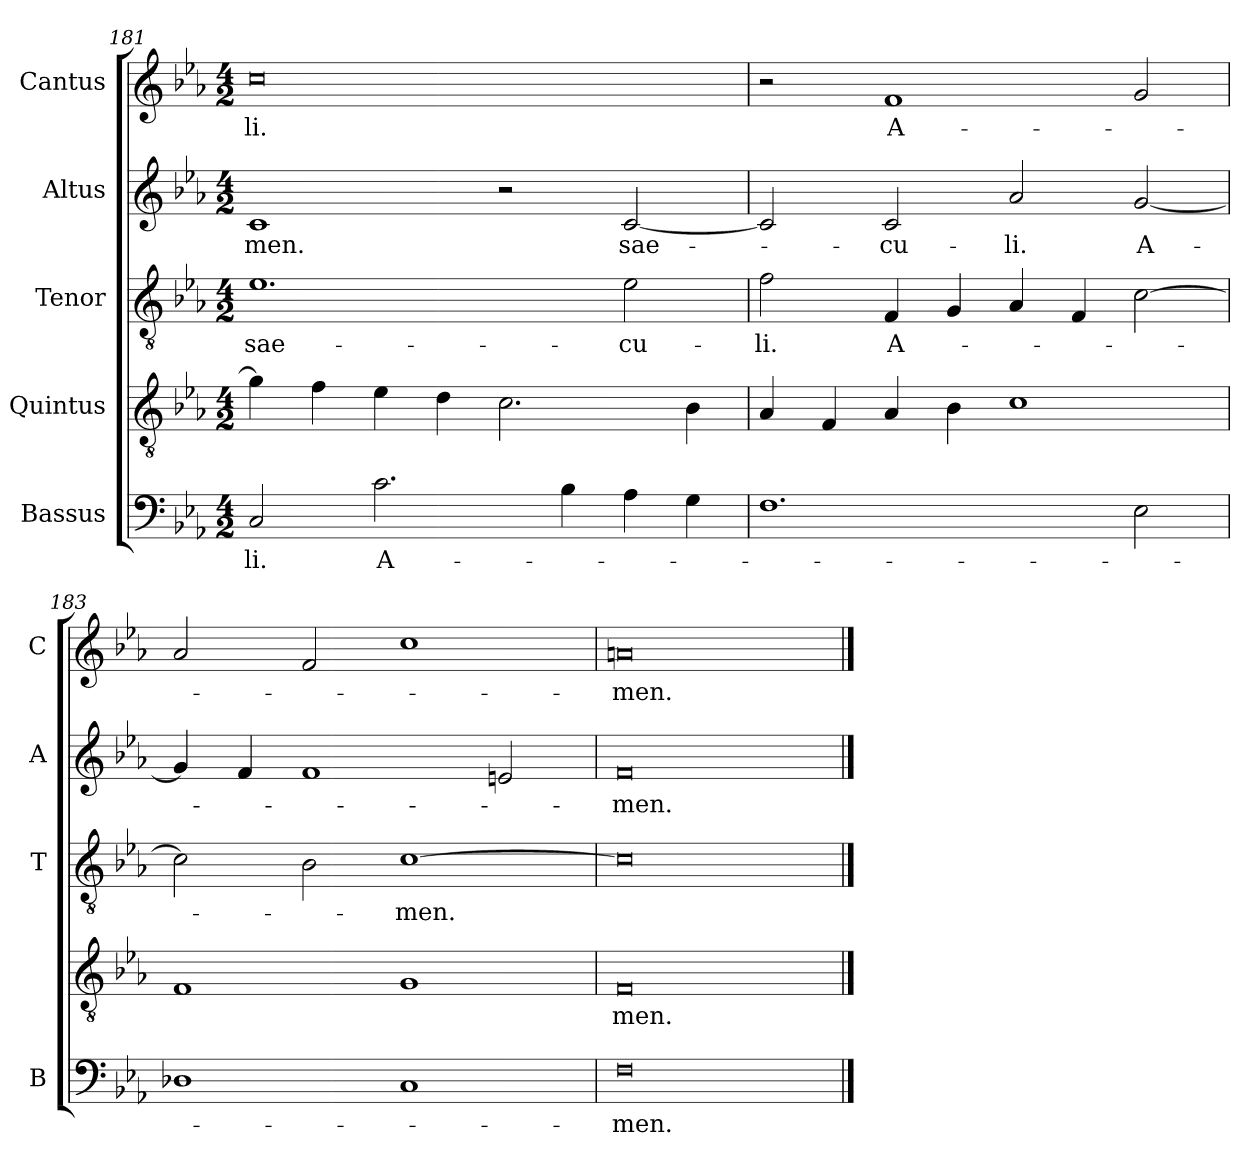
**kern	**text	**kern	**text	**kern	**text	**kern	**text	**kern	**text
*part5	*part5	*part4	*part4	*part3	*part3	*part2	*part2	*part1	*part1
*staff5	*staff5	*staff4	*staff4	*staff3	*staff3	*staff2	*staff2	*staff1	*staff1
*I"Bassus	*	*I"Quintus	*	*I"Tenor	*	*I"Altus	*	*I"Cantus	*
*I'B	*	*	*	*I'T	*	*I'A	*	*I'C	*
!!LO:LB:g=z
*clefF4	*	*clefGv2	*	*clefGv2	*	*clefG2	*	*clefG2	*
*k[b-e-a-]	*	*k[b-e-a-]	*	*k[b-e-a-]	*	*k[b-e-a-]	*	*k[b-e-a-]	*
*E-:	*	*E-:	*	*E-:	*	*E-:	*	*E-:	*
*M4/2	*	*M4/2	*	*M4/2	*	*M4/2	*	*M4/2	*
=181	=181	=181	=181	=181	=181	=181	=181	=181	=181
!	!LO:LY:b	!	!	!	!LO:LY:b	!	!LO:LY:b	!	!LO:LY:b
2C/	-li.	4g\]	.	1.e-	sae-	1c	-men.	0cc	-li.
.	.	4f\	.	.	.	.	.	.	.
!	!LO:LY:b	!	!	!	!	!	!	!	!
2.c\	A-	4e-\	.	.	.	.	.	.	.
.	.	4d\	.	.	.	.	.	.	.
.	.	2.c\	.	.	.	2r	.	.	.
4B-\	.	.	.	.	.	.	.	.	.
!	!	!	!	!	!LO:LY:b	!	!LO:LY:b	!	!
4A-\	.	.	.	2e-\	-cu-	[2c/	sae-	.	.
4G\	.	4B-\	.	.	.	.	.	.	.
=182	=182	=182	=182	=182	=182	=182	=182	=182	=182
!	!	!	!	!	!LO:LY:b	!	!	!	!
1.F	.	4A-/	.	2f\	-li.	2c/]	.	2r	.
.	.	4F/	.	.	.	.	.	.	.
!	!	!	!	!	!LO:LY:b	!	!LO:LY:b	!	!LO:LY:b
.	.	4A-/	.	4F/	A-	2c/	-cu-	1f	A-
.	.	4B-\	.	4G/	.	.	.	.	.
!	!	!	!	!	!	!	!LO:LY:b	!	!
.	.	1c	.	4A-/	.	2a-/	-li.	.	.
.	.	.	.	4F/	.	.	.	.	.
!	!	!	!	!	!	!	!LO:LY:b	!	!
2E-\	.	.	.	[2c\	.	[2g/	A-	2g/	.
=183	=183	=183	=183	=183	=183	=183	=183	=183	=183
1D-X	.	1F	.	2c\]	.	4g/]	.	2a-/	.
.	.	.	.	.	.	4f/	.	.	.
.	.	.	.	2B-\	.	1f	.	2f/	.
!	!	!	!	!	!LO:LY:b	!	!	!	!
1C	.	1G	.	[1c	-men.	.	.	1cc	.
.	.	.	.	.	.	2en/	.	.	.
=184	=184	=184	=184	=184	=184	=184	=184	=184	=184
!	!LO:LY:b	!	!LO:LY:b	!	!	!	!LO:LY:b	!	!LO:LY:b
0F	-men.	0F	-men.	0c]	.	0f	-men.	0an	-men.
==	==	==	==	==	==	==	==	==	==
*-	*-	*-	*-	*-	*-	*-	*-	*-	*-
